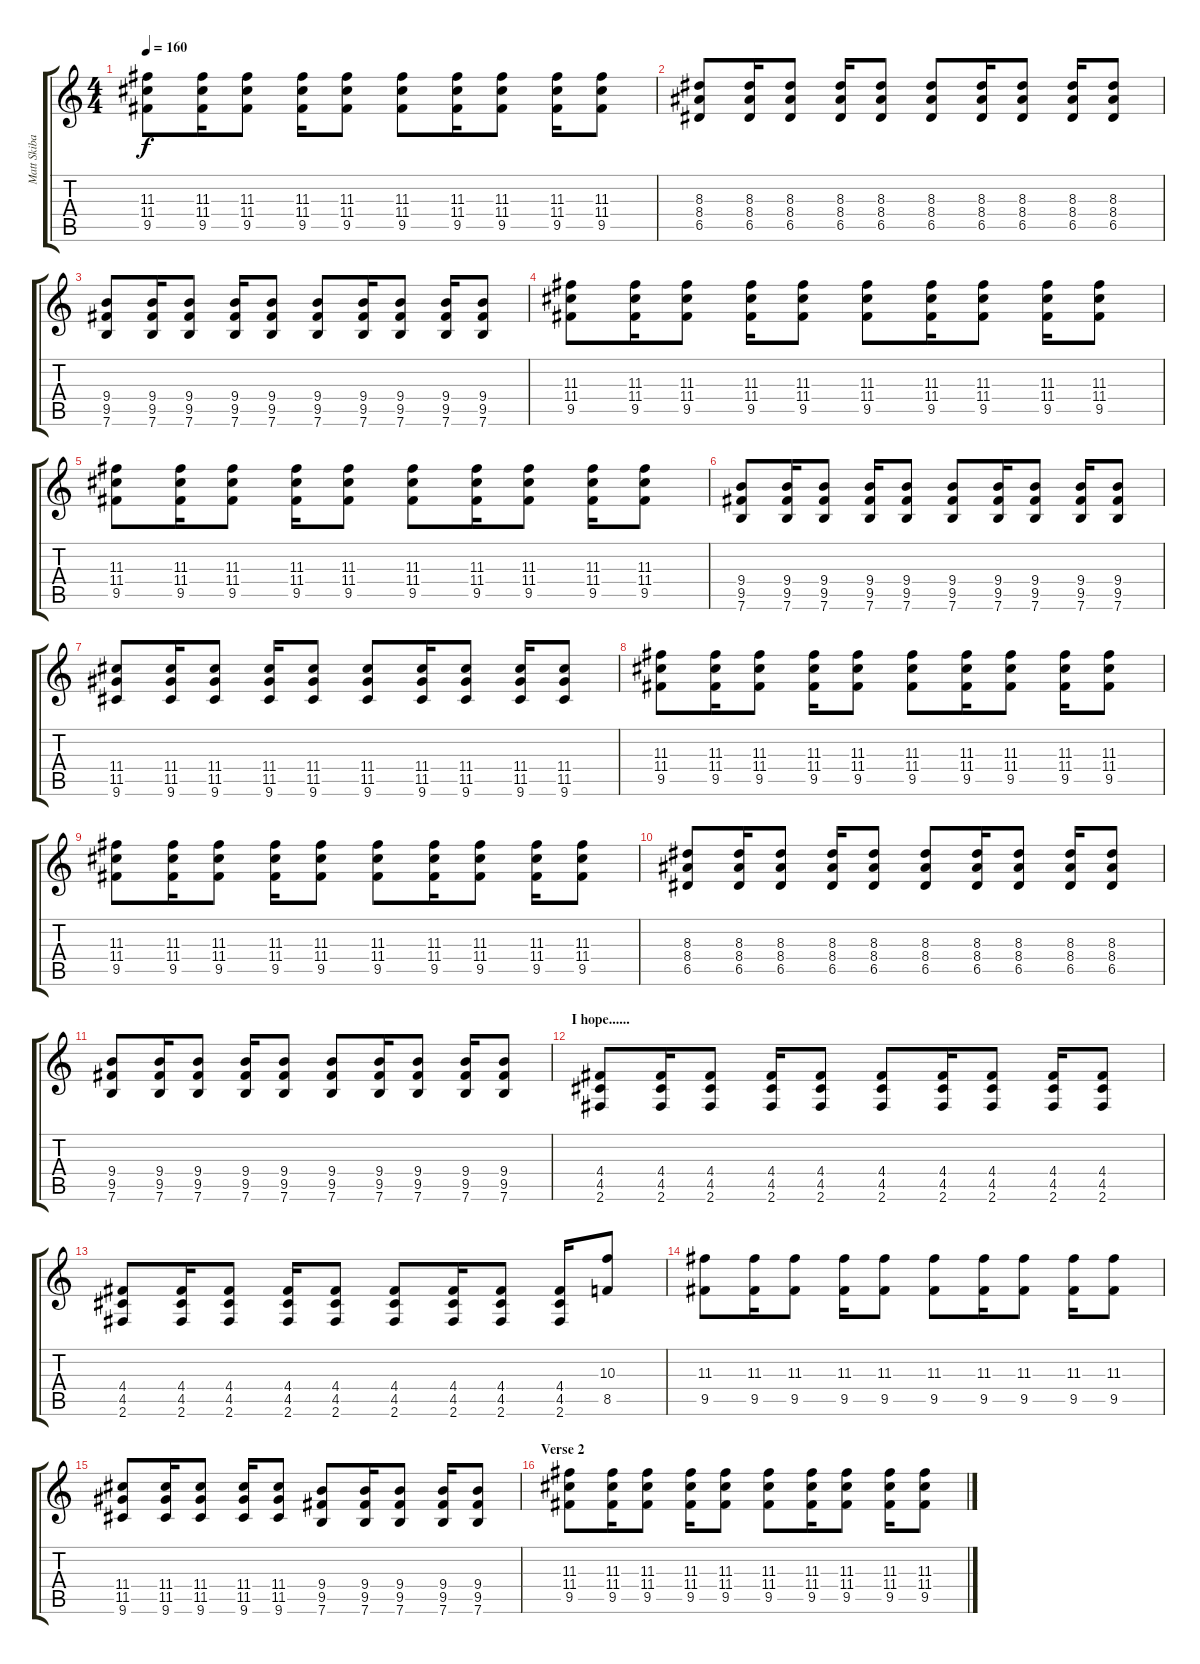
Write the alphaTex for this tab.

\track ("Matt Skiba - Guitar 2" "Matt Skiba") {instrument overdrivenguitar}
\staff {score tabs}
\tuning (E4 B3 G3 D3 A2 E2) {hide}
\ts (4 4)
\tempo 160
\clef g2
\ks c
(11.3 11.4 9.5).8{dy f} (11.3 11.4 9.5).16 (11.3 11.4 9.5).8 (11.3 11.4 9.5).16 (11.3 11.4 9.5).8 (11.3 11.4 9.5).8 (11.3 11.4 9.5).16 (11.3 11.4 9.5).8 (11.3 11.4 9.5).16 (11.3 11.4 9.5).8 |
(8.3 8.4 6.5).8 (8.3 8.4 6.5).16 (8.3 8.4 6.5).8 (8.3 8.4 6.5).16 (8.3 8.4 6.5).8 (8.3 8.4 6.5).8 (8.3 8.4 6.5).16 (8.3 8.4 6.5).8 (8.3 8.4 6.5).16 (8.3 8.4 6.5).8 |
(9.4 9.5 7.6).8 (9.4 9.5 7.6).16 (9.4 9.5 7.6).8 (9.4 9.5 7.6).16 (9.4 9.5 7.6).8 (9.4 9.5 7.6).8 (9.4 9.5 7.6).16 (9.4 9.5 7.6).8 (9.4 9.5 7.6).16 (9.4 9.5 7.6).8 |
(11.3 11.4 9.5).8 (11.3 11.4 9.5).16 (11.3 11.4 9.5).8 (11.3 11.4 9.5).16 (11.3 11.4 9.5).8 (11.3 11.4 9.5).8 (11.3 11.4 9.5).16 (11.3 11.4 9.5).8 (11.3 11.4 9.5).16 (11.3 11.4 9.5).8 |
(11.3 11.4 9.5).8 (11.3 11.4 9.5).16 (11.3 11.4 9.5).8 (11.3 11.4 9.5).16 (11.3 11.4 9.5).8 (11.3 11.4 9.5).8 (11.3 11.4 9.5).16 (11.3 11.4 9.5).8 (11.3 11.4 9.5).16 (11.3 11.4 9.5).8 |
(9.4 9.5 7.6).8 (9.4 9.5 7.6).16 (9.4 9.5 7.6).8 (9.4 9.5 7.6).16 (9.4 9.5 7.6).8 (9.4 9.5 7.6).8 (9.4 9.5 7.6).16 (9.4 9.5 7.6).8 (9.4 9.5 7.6).16 (9.4 9.5 7.6).8 |
(11.4 11.5 9.6).8 (11.4 11.5 9.6).16 (11.4 11.5 9.6).8 (11.4 11.5 9.6).16 (11.4 11.5 9.6).8 (11.4 11.5 9.6).8 (11.4 11.5 9.6).16 (11.4 11.5 9.6).8 (11.4 11.5 9.6).16 (11.4 11.5 9.6).8 |
(11.3 11.4 9.5).8 (11.3 11.4 9.5).16 (11.3 11.4 9.5).8 (11.3 11.4 9.5).16 (11.3 11.4 9.5).8 (11.3 11.4 9.5).8 (11.3 11.4 9.5).16 (11.3 11.4 9.5).8 (11.3 11.4 9.5).16 (11.3 11.4 9.5).8 |
(11.3 11.4 9.5).8 (11.3 11.4 9.5).16 (11.3 11.4 9.5).8 (11.3 11.4 9.5).16 (11.3 11.4 9.5).8 (11.3 11.4 9.5).8 (11.3 11.4 9.5).16 (11.3 11.4 9.5).8 (11.3 11.4 9.5).16 (11.3 11.4 9.5).8 |
(8.3 8.4 6.5).8 (8.3 8.4 6.5).16 (8.3 8.4 6.5).8 (8.3 8.4 6.5).16 (8.3 8.4 6.5).8 (8.3 8.4 6.5).8 (8.3 8.4 6.5).16 (8.3 8.4 6.5).8 (8.3 8.4 6.5).16 (8.3 8.4 6.5).8 |
(9.4 9.5 7.6).8 (9.4 9.5 7.6).16 (9.4 9.5 7.6).8 (9.4 9.5 7.6).16 (9.4 9.5 7.6).8 (9.4 9.5 7.6).8 (9.4 9.5 7.6).16 (9.4 9.5 7.6).8 (9.4 9.5 7.6).16 (9.4 9.5 7.6).8 |
\section ("" "I hope......")
(4.4 4.5 2.6).8 (4.4 4.5 2.6).16 (4.4 4.5 2.6).8 (4.4 4.5 2.6).16 (4.4 4.5 2.6).8 (4.4 4.5 2.6).8 (4.4 4.5 2.6).16 (4.4 4.5 2.6).8 (4.4 4.5 2.6).16 (4.4 4.5 2.6).8 |
(4.4 4.5 2.6).8 (4.4 4.5 2.6).16 (4.4 4.5 2.6).8 (4.4 4.5 2.6).16 (4.4 4.5 2.6).8 (4.4 4.5 2.6).8 (4.4 4.5 2.6).16 (4.4 4.5 2.6).8 (4.4 4.5 2.6).16 (10.3 8.5).8 |
(11.3 9.5).8 (11.3 9.5).16 (11.3 9.5).8 (11.3 9.5).16 (11.3 9.5).8 (11.3 9.5).8 (11.3 9.5).16 (11.3 9.5).8 (11.3 9.5).16 (11.3 9.5).8 |
(11.4 11.5 9.6).8 (11.4 11.5 9.6).16 (11.4 11.5 9.6).8 (11.4 11.5 9.6).16 (11.4 11.5 9.6).8 (9.4 9.5 7.6).8 (9.4 9.5 7.6).16 (9.4 9.5 7.6).8 (9.4 9.5 7.6).16 (9.4 9.5 7.6).8 |
\section ("" "Verse 2")
(11.3 11.4 9.5).8 (11.3 11.4 9.5).16 (11.3 11.4 9.5).8 (11.3 11.4 9.5).16 (11.3 11.4 9.5).8 (11.3 11.4 9.5).8 (11.3 11.4 9.5).16 (11.3 11.4 9.5).8 (11.3 11.4 9.5).16 (11.3 11.4 9.5).8
